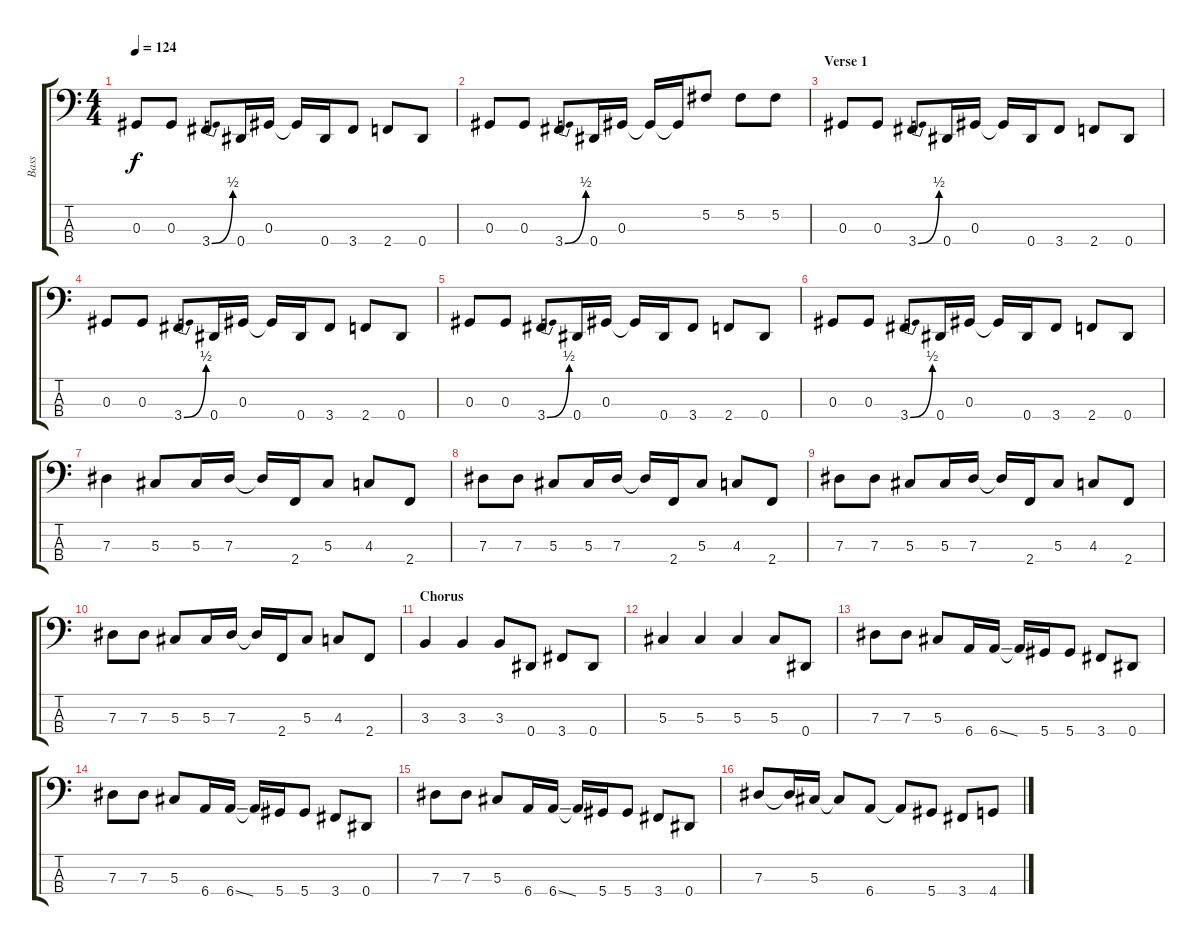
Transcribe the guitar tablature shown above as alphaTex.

\track ("Bass" "Bass") {instrument electricbasspick}
\staff {score tabs}
\tuning (Gb2 Db2 Ab1 Eb1) {hide}
\ts (4 4)
\tempo 124
\clef f4
\ks c
0.3.8{dy f} 0.3.8 3.4{be (bend 0 0 60 2)}.8 0.4.16 0.3.16 0.3{t}.16 0.4.16 3.4.8 2.4.8 0.4.8 |
0.3.8 0.3.8 3.4{be (bend 0 0 60 2)}.8 0.4.16 0.3.16 0.3{t}.16 0.3{t}.16 5.2.8 5.2.8 5.2.8 |
\section ("" "Verse 1")
0.3.8 0.3.8 3.4{be (bend 0 0 60 2)}.8 0.4.16 0.3.16 0.3{t}.16 0.4.16 3.4.8 2.4.8 0.4.8 |
0.3.8 0.3.8 3.4{be (bend 0 0 60 2)}.8 0.4.16 0.3.16 0.3{t}.16 0.4.16 3.4.8 2.4.8 0.4.8 |
0.3.8 0.3.8 3.4{be (bend 0 0 60 2)}.8 0.4.16 0.3.16 0.3{t}.16 0.4.16 3.4.8 2.4.8 0.4.8 |
0.3.8 0.3.8 3.4{be (bend 0 0 60 2)}.8 0.4.16 0.3.16 0.3{t}.16 0.4.16 3.4.8 2.4.8 0.4.8 |
7.3.4 5.3.8 5.3.16 7.3.16 7.3{t}.16 2.4.16 5.3.8 4.3.8 2.4.8 |
7.3.8 7.3.8 5.3.8 5.3.16 7.3.16 7.3{t}.16 2.4.16 5.3.8 4.3.8 2.4.8 |
7.3.8 7.3.8 5.3.8 5.3.16 7.3.16 7.3{t}.16 2.4.16 5.3.8 4.3.8 2.4.8 |
7.3.8 7.3.8 5.3.8 5.3.16 7.3.16 7.3{t}.16 2.4.16 5.3.8 4.3.8 2.4.8 |
\section ("" "Chorus")
3.3.4 3.3.4 3.3.8 0.4.8 3.4.8 0.4.8 |
5.3.4 5.3.4 5.3.4 5.3.8 0.4.8 |
7.3.8 7.3.8 5.3.8 6.4.16 6.4{ss}.16 6.4{t}.16 5.4.16 5.4.8 3.4.8 0.4.8 |
7.3.8 7.3.8 5.3.8 6.4.16 6.4{ss}.16 6.4{t}.16 5.4.16 5.4.8 3.4.8 0.4.8 |
7.3.8 7.3.8 5.3.8 6.4.16 6.4{ss}.16 6.4{t}.16 5.4.16 5.4.8 3.4.8 0.4.8 |
7.3.8 7.3{t}.16 5.3.16 5.3{t}.8 6.4.8 6.4{t}.8 5.4.8 3.4.8 4.4.8
